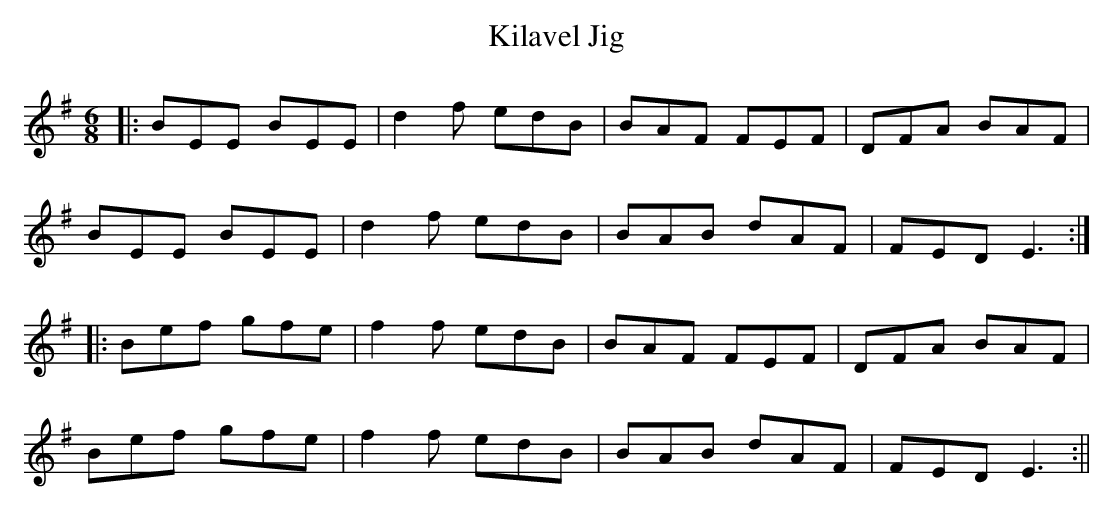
X:1
T:Kilavel Jig
M:6/8
L:1/8
K:G
|:BEE BEE|d2 f edB|BAF FEF|DFA BAF|
BEE BEE|d2 f edB|BAB dAF|FED E3:|
|:Bef gfe|f2 f edB|BAF FEF|DFA BAF|
Bef gfe|f2 f edB|BAB dAF|FED E3:||
